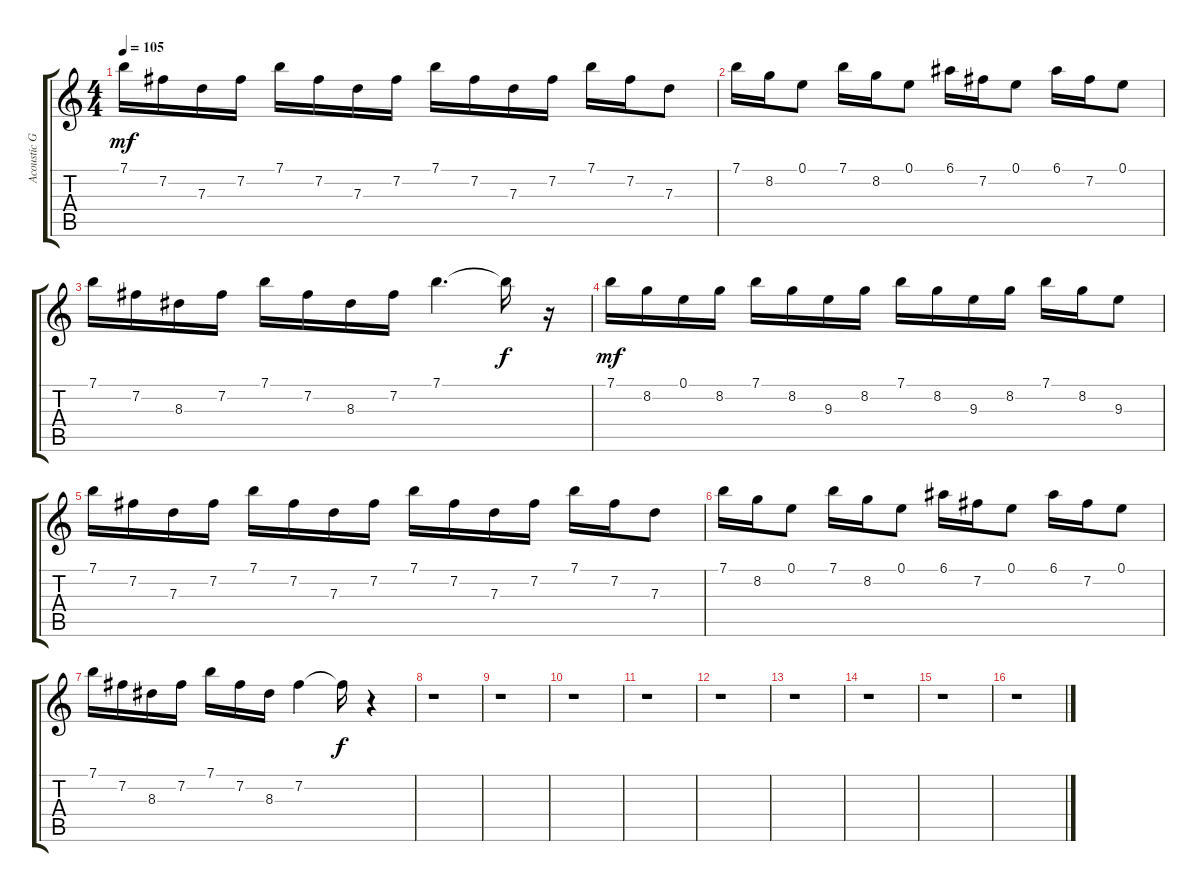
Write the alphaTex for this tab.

\track ("Acoustic Guitar (steel)" "Acoustic G") {instrument acousticguitarsteel}
\staff {score tabs}
\tuning (E4 B3 G3 D3 A2 E2) {hide}
\ts (4 4)
\tempo 105
\clef g2
\ks c
7.1.16{dy mf} 7.2.16 7.3.16 7.2.16 7.1.16 7.2.16 7.3.16 7.2.16 7.1.16 7.2.16 7.3.16 7.2.16 7.1.16 7.2.16 7.3.8 |
7.1.16 8.2.16 0.1.8 7.1.16 8.2.16 0.1.8 6.1.16 7.2.16 0.1.8 6.1.16 7.2.16 0.1.8 |
7.1.16 7.2.16 8.3.16 7.2.16 7.1.16 7.2.16 8.3.16 7.2.16 7.1.4{d} 7.1{t}.16{dy f} r.16 |
7.1.16{dy mf} 8.2.16 0.1.16 8.2.16 7.1.16 8.2.16 9.3.16 8.2.16 7.1.16 8.2.16 9.3.16 8.2.16 7.1.16 8.2.16 9.3.8 |
7.1.16 7.2.16 7.3.16 7.2.16 7.1.16 7.2.16 7.3.16 7.2.16 7.1.16 7.2.16 7.3.16 7.2.16 7.1.16 7.2.16 7.3.8 |
7.1.16 8.2.16 0.1.8 7.1.16 8.2.16 0.1.8 6.1.16 7.2.16 0.1.8 6.1.16 7.2.16 0.1.8 |
7.1.16 7.2.16 8.3.16 7.2.16 7.1.16 7.2.16 8.3.16 7.2.4 7.2{t}.16{dy f} r.4 |
r.1 |
r.1 |
r.1 |
r.1 |
r.1 |
r.1 |
r.1 |
r.1 |
r.1
